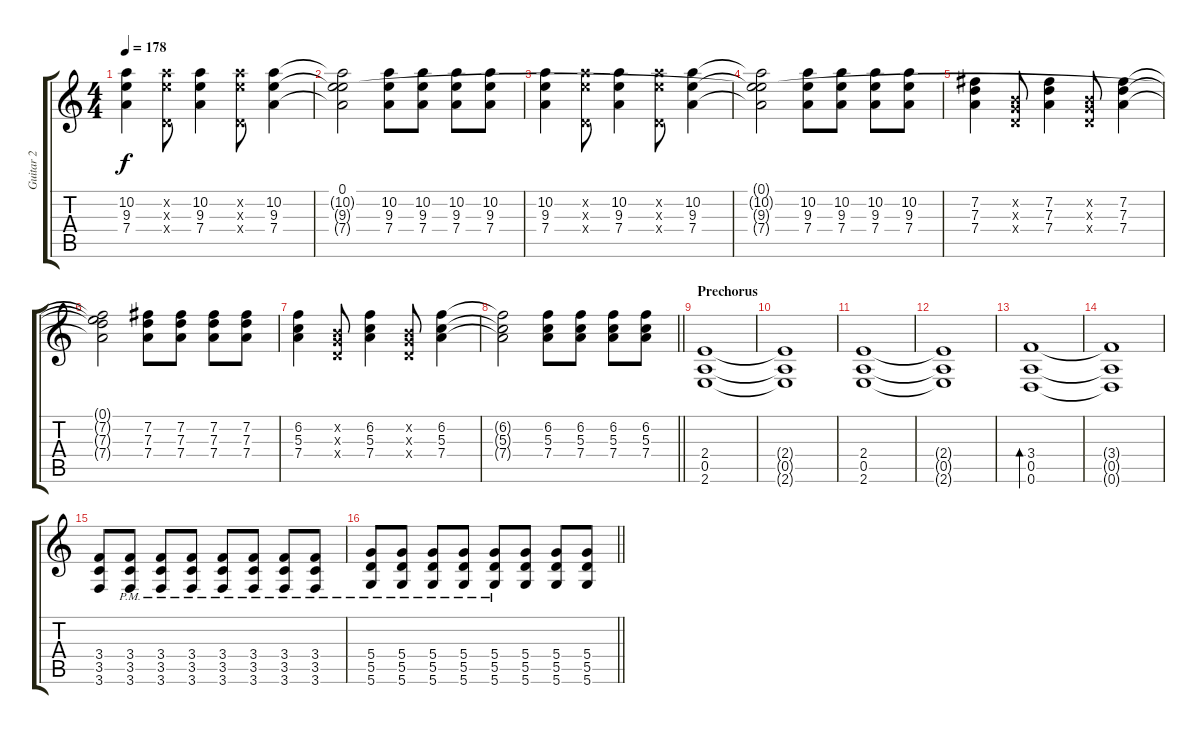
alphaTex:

\track ("Guitar 2" "Guitar 2") {instrument overdrivenguitar}
\staff {score tabs}
\tuning (E4 B3 G3 D3 A2 D2) {hide}
\ts (4 4)
\tempo 178
\clef g2
\ks c
(10.2 9.3 7.4).4{dy f} (10.2{x} 9.3{x} 0.4{x}).8 (10.2 9.3 7.4).4 (10.2{x} 9.3{x} 0.4{x}).8 (10.2 9.3 7.4).4 |
(0.1 10.2{t} 9.3{t} 7.4{t}).2 (10.2 9.3 7.4).8 (10.2 9.3 7.4).8 (10.2 9.3 7.4).8 (10.2 9.3 7.4).8 |
(10.2 9.3 7.4).4 (10.2{x} 9.3{x} 0.4{x}).8 (10.2 9.3 7.4).4 (10.2{x} 9.3{x} 0.4{x}).8 (10.2 9.3 7.4).4 |
(0.1{t} 10.2{t} 9.3{t} 7.4{t}).2 (10.2 9.3 7.4).8 (10.2 9.3 7.4).8 (10.2 9.3 7.4).8 (10.2 9.3 7.4).8 |
(7.2 7.3 7.4).4 (0.2{x} 0.3{x} 0.4{x}).8 (7.2 7.3 7.4).4 (0.2{x} 0.3{x} 0.4{x}).8 (7.2 7.3 7.4).4 |
(0.1{t} 7.2{t} 7.3{t} 7.4{t}).2 (7.2 7.3 7.4).8 (7.2 7.3 7.4).8 (7.2 7.3 7.4).8 (7.2 7.3 7.4).8 |
(6.2 5.3 7.4).4 (0.2{x} 0.3{x} 0.4{x}).8 (6.2 5.3 7.4).4 (0.2{x} 0.3{x} 0.4{x}).8 (6.2 5.3 7.4).4 |
\barLineRight lightlight
(6.2{t} 5.3{t} 7.4{t}).2 (6.2 5.3 7.4).8 (6.2 5.3 7.4).8 (6.2 5.3 7.4).8 (6.2 5.3 7.4).8 |
\section ("" "Prechorus")
(2.4 0.5 2.6).1{volume 11 instrument distortionguitar} |
(2.4{t} 0.5{t} 2.6{t}).1 |
(2.4 0.5 2.6).1 |
(2.4{t} 0.5{t} 2.6{t}).1 |
(3.4 0.5 0.6).1{bd 240} |
(3.4{t} 0.5{t} 0.6{t}).1 |
(3.4 3.5 3.6).8 (3.4{pm} 3.5{pm} 3.6{pm}).8 (3.4{pm} 3.5{pm} 3.6{pm}).8 (3.4{pm} 3.5{pm} 3.6{pm}).8 (3.4{pm} 3.5{pm} 3.6{pm}).8 (3.4{pm} 3.5{pm} 3.6{pm}).8 (3.4{pm} 3.5{pm} 3.6{pm}).8 (3.4{pm} 3.5{pm} 3.6{pm}).8 |
\barLineRight lightlight
(5.4{pm} 5.5{pm} 5.6{pm}).8 (5.4{pm} 5.5{pm} 5.6{pm}).8 (5.4{pm} 5.5{pm} 5.6{pm}).8 (5.4{pm} 5.5{pm} 5.6{pm}).8 (5.4{pm} 5.5{pm} 5.6{pm}).8 (5.4 5.5 5.6).8 (5.4 5.5 5.6).8 (5.4 5.5 5.6).8
